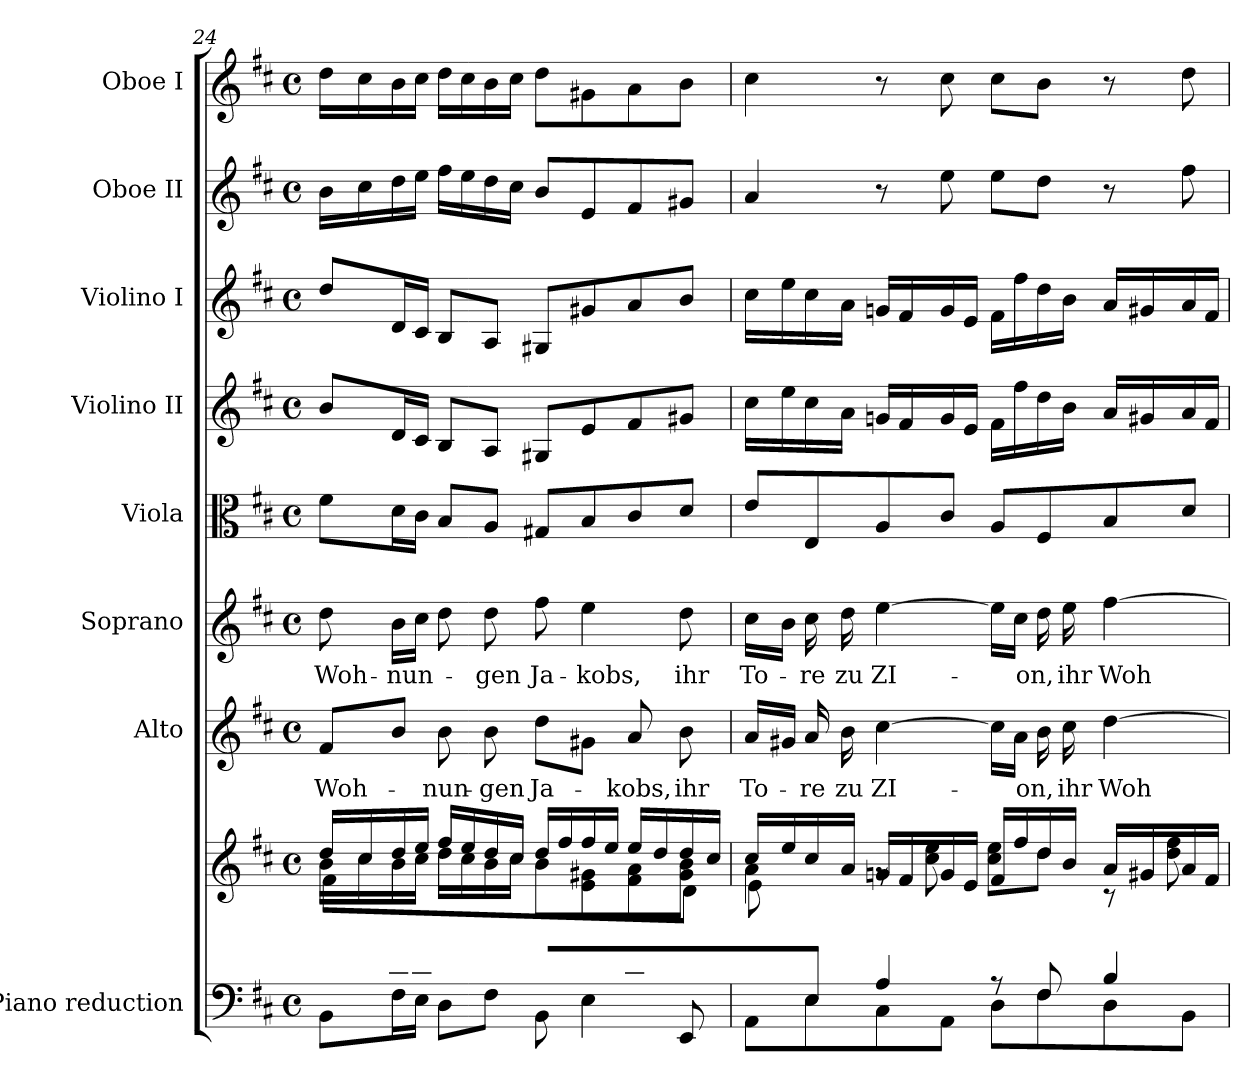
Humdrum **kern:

**kern	**kern	**kern	**text	**kern	**text	**kern	**kern	**kern	**kern	**kern
*part8	*part8	*part7	*part7	*part6	*part6	*part5	*part4	*part3	*part2	*part1
*staff9	*staff8	*staff7	*staff7	*staff6	*staff6	*staff5	*staff4	*staff3	*staff2	*staff1
*I"Piano reduction	*	*I"Alto	*	*I"Soprano	*	*I"Viola	*I"Violino II	*I"Violino I	*I"Oboe II	*I"Oboe I
*I'Pno	*	*	*	*	*	*I'Vla	*I'Vln	*I'Vln	*I'Ob	*I'Ob
*clefF4	*clefG2	*clefG2	*	*clefG2	*	*clefC3	*clefG2	*clefG2	*clefG2	*clefG2
*k[f#c#]	*k[f#c#]	*k[f#c#]	*	*k[f#c#]	*	*k[f#c#]	*k[f#c#]	*k[f#c#]	*k[f#c#]	*k[f#c#]
*M4/4	*M4/4	*M4/4	*	*M4/4	*	*M4/4	*M4/4	*M4/4	*M4/4	*M4/4
*met(c)	*met(c)	*met(c)	*	*met(c)	*	*met(c)	*met(c)	*met(c)	*met(c)	*met(c)
=24	=24	=24	=24	=24	=24	=24	=24	=24	=24	=24
*^	*^	*	*	*	*	*	*	*	*	*
*	*	*	*^	*	*	*	*	*	*	*	*	*
!	!	!	!	!	!	!LO:LY:b	!	!LO:LY:b	!	!	!	!	!
8ryy	8BB\L	16dd/LL	16b\LL	8f#\L	8f#/L	Woh-	8dd\	Woh-	8f#\L	8b/L	8dd/L	16b\LL	16dd\LL
.	.	16cc#/	16cc#\	.	.	.	.	.	.	.	.	16cc#\	16cc#\
!	!	!	!	!	!	!	!	!LO:LY:b	!	!	!	!	!
16d/L	16F#\L	16dd/	16b\	2.ryy	8b/J	.	16b\LL	-nun-	16d\L	16d/L	16d/L	16dd\	16b\
16c#/JJ	16E\JJ	16ee/JJ	16cc#\JJ	.	.	.	16cc#\JJ	.	16c#\JJ	16c#/JJ	16c#/JJ	16ee\JJ	16cc#\JJ
!	!	!	!	!	!	!LO:LY:b	!	!	!	!	!	!	!
8B/L	8D\L	16ff#/LL	16dd\LL	.	8b\	-nun-	8dd\	.	8B/L	8B/L	8B/L	16ff#\LL	16dd\LL
.	.	16ee/	16cc#\	.	.	.	.	.	.	.	.	16ee\	16cc#\
!	!	!	!	!	!	!LO:LY:b	!	!LO:LY:b	!	!	!	!	!
8An/J	8F#\J	16dd/	16b\	.	8b\	-gen	8dd\	-gen	8A/J	8A/J	8A/J	16dd\	16b\
.	.	16cc#/JJ	16cc#\JJ	.	.	.	.	.	.	.	.	16cc#\JJ	16cc#\JJ
!	!	!	!	!	!	!LO:LY:b	!	!LO:LY:b	!	!	!	!	!
8G#X/L	8BB\	16dd/LL	8b\L	.	8dd\L	Ja-	8ff#\	Ja-	8G#X/L	8G#X/L	8G#X/L	8b/L	8dd\L
.	.	16ff#/	.	.	.	.	.	.	.	.	.	.	.
!	!	!	!	!	!	!	!	!LO:LY:b	!	!	!	!	!
8B/	4E\	16ff#/	8e\ 8g#X\	.	8g#X\J	.	4ee\	-kobs,	8B/	8e/	8g#X/	8e/	8g#X\
.	.	16ee/JJ	.	.	.	.	.	.	.	.	.	.	.
!	!	!	!	!	!	!LO:LY:b	!	!	!	!	!	!	!
8c#/	.	16ee/LL	8f#\ 8a\	.	8a/	-kobs,	.	.	8c#/	8f#/	8a/	8f#/	8a\
.	.	16dd/	.	.	.	.	.	.	.	.	.	.	.
!	!	!	!	!	!	!LO:LY:b	!	!LO:LY:b	!	!	!	!	!
8ryy	8EE/	16dd/	8g#\ 8b\J	8d\J	8b\	ihr	8dd\	ihr	8d/J	8g#X/J	8b/J	8g#X/J	8b\J
.	.	16cc#/JJ	.	.	.	.	.	.	.	.	.	.	.
=25	=25	=25	=25	=25	=25	=25	=25	=25	=25	=25	=25	=25	=25
!	!	!	!	!	!	!LO:LY:b	!	!LO:LY:b	!	!	!	!	!
8ryy	8AA\L	16cc#/LL	4a\	8e\L	16a/LL	To-	16cc#\LL	To-	8e/L	16cc#\LL	16cc#\LL	4a/	4cc#\
.	.	16ee/	.	.	16g#X/JJ	.	16b\JJ	.	.	16ee\	16ee\	.	.
!	!	!	!	!	!	!LO:LY:b	!	!LO:LY:b	!	!	!	!	!
8E/J	8E\	16cc#/	.	2..ryy	16a/	-re	16cc#\	-re	8E/	16cc#\	16cc#\	.	.
!	!	!	!	!	!	!LO:LY:b	!	!LO:LY:b	!	!	!	!	!
.	.	16a/JJ	.	.	16b\	zu	16dd\	zu	.	16a\JJ	16a\JJ	.	.
!	!	!	!	!	!	!LO:LY:b	!	!LO:LY:b	!	!	!	!	!
4A/	8C#\	16gn/LL	8rg	.	[4cc#\	ZI-	[4ee\	ZI-	8A/	16gn/LL	16gn/LL	8r	8r
.	.	16f#/	.	.	.	.	.	.	.	16f#/	16f#/	.	.
.	8AA\J	16g/	8cc#\ 8ee\	.	.	.	.	.	8c#/J	16g/	16g/	8ee\	8cc#\
.	.	16e/JJ	.	.	.	.	.	.	.	16e/JJ	16e/JJ	.	.
8r	8D\L	16f#/LL	8cc#\ 8ee\L	.	16cc#\LL]	.	16ee\LL]	.	8A/L	16f#\LL	16f#\LL	8ee\L	8cc#\L
.	.	16ff#/	.	.	16a\JJ	.	16cc#\JJ	.	.	16ff#\	16ff#\	.	.
!	!	!	!	!	!	!LO:LY:b	!	!LO:LY:b	!	!	!	!	!
8F#/	8F#\	16dd/	8dd\J	.	16b\	-on,	16dd\	-on,	8F#/	16dd\	16dd\	8dd\J	8b\J
!	!	!	!	!	!	!LO:LY:b	!	!LO:LY:b	!	!	!	!	!
.	.	16b/JJ	.	.	16cc#\	ihr	16ee\	ihr	.	16b\JJ	16b\JJ	.	.
!	!	!	!	!	!	!LO:LY:b	!	!LO:LY:b	!	!	!	!	!
4B/	8D\	16a/LL	8r	.	[4dd\	Woh-	[4ff#\	Woh-	8B/	16a/LL	16a/LL	8r	8r
.	.	16g#X/	.	.	.	.	.	.	.	16g#X/	16g#X/	.	.
.	8BB\J	16a/	8dd\ 8ff#\	.	.	.	.	.	8d/J	16a/	16a/	8ff#\	8dd\
.	.	16f#/JJ	.	.	.	.	.	.	.	16f#/JJ	16f#/JJ	.	.
*v	*v	*	*	*	*	*	*	*	*	*	*	*	*
*	*v	*v	*v	*	*	*	*	*	*	*	*	*
=	=	=	=	=	=	=	=	=	=	=
*-	*-	*-	*-	*-	*-	*-	*-	*-	*-	*-
